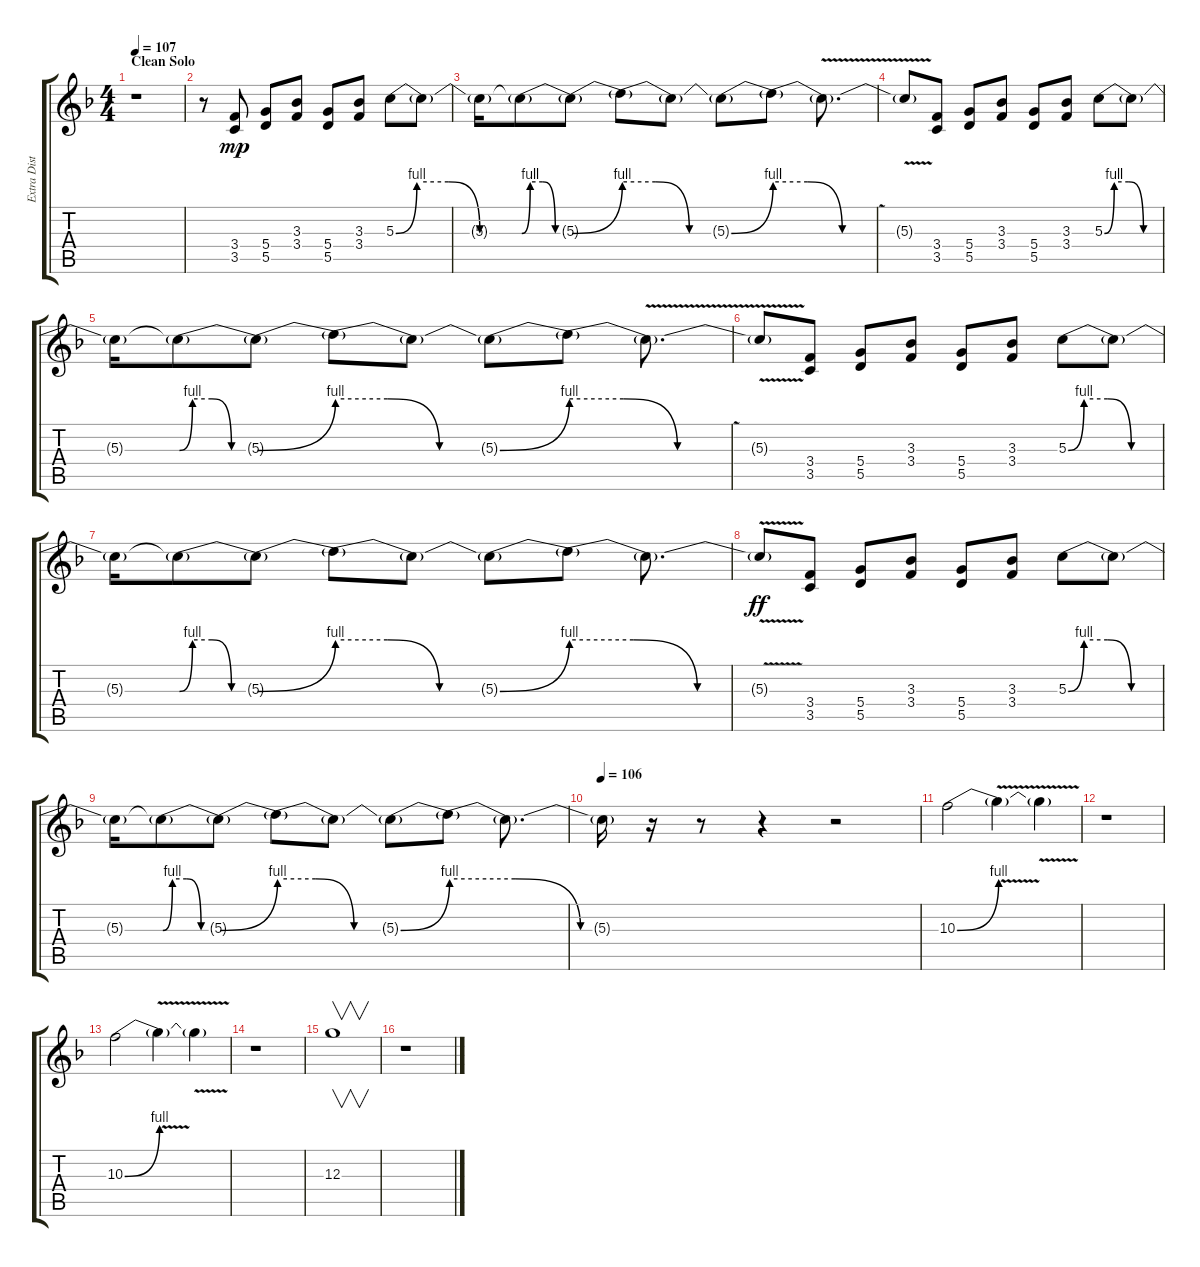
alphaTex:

\track ("Extra Dist. Gtr." "Extra Dist") {instrument distortionguitar}
\staff {score tabs}
\tuning (E4 B3 G3 D3 A2 E2) {hide}
\ts (4 4)
\section ("" "Clean Solo")
\tempo 107
\clef g2
\ks f
r.1{dy mp} |
r.8 (3.4 3.5).8 (5.4 5.5).8 (3.3 3.4).8 (5.4 5.5).8 (3.3 3.4).8 5.3{be (custom 0 0 10 4 25 4 40 0 60 0)}.8 5.3{t}.8 |
5.3{t}.16 5.3{be (custom 0 0 10 4 25 4 40 0 60 0) t}.8 5.3{be (bend 0 0 60 4) t}.8 5.3{be (custom 0 4 20 4 40 0 60 0) t}.8 5.3{t}.8 5.3{be (bend 0 0 60 4) t}.8 5.3{be (custom 0 4 20 4 40 0 60 0) t}.8 5.3{v t}.8{d} |
5.3{v t}.8 (3.4 3.5).8 (5.4 5.5).8 (3.3 3.4).8 (5.4 5.5).8 (3.3 3.4).8 5.3{be (custom 0 0 10 4 25 4 40 0 60 0)}.8 5.3{t}.8 |
5.3{t}.16 5.3{be (custom 0 0 10 4 25 4 40 0 60 0) t}.8 5.3{be (bend 0 0 60 4) t}.8 5.3{be (custom 0 4 20 4 40 0 60 0) t}.8 5.3{t}.8 5.3{be (bend 0 0 60 4) t}.8 5.3{be (custom 0 4 20 4 40 0 60 0) t}.8 5.3{v t}.8{d} |
5.3{v t}.8 (3.4 3.5).8 (5.4 5.5).8 (3.3 3.4).8 (5.4 5.5).8 (3.3 3.4).8 5.3{be (custom 0 0 10 4 25 4 40 0 60 0)}.8 5.3{t}.8 |
5.3{t}.16 5.3{be (custom 0 0 10 4 25 4 40 0 60 0) t}.8 5.3{be (bend 0 0 60 4) t}.8 5.3{be (custom 0 4 20 4 40 0 60 0) t}.8 5.3{t}.8 5.3{be (bend 0 0 60 4) t}.8 5.3{be (custom 0 4 20 4 40 0 60 0) t}.8 5.3{t}.8{d} |
5.3{v t}.8{dy ff} (3.4 3.5).8 (5.4 5.5).8 (3.3 3.4).8 (5.4 5.5).8 (3.3 3.4).8 5.3{be (custom 0 0 10 4 25 4 40 0 60 0)}.8 5.3{t}.8 |
5.3{t}.16 5.3{be (custom 0 0 10 4 25 4 40 0 60 0) t}.8 5.3{be (bend 0 0 60 4) t}.8 5.3{be (custom 0 4 20 4 40 0 60 0) t}.8 5.3{t}.8 5.3{be (bend 0 0 60 4) t}.8 5.3{be (custom 0 4 20 4 40 0 60 0) t}.8 5.3{t}.8{d} |
\tempo 106
5.3{t}.16 r.16 r.8 r.4 r.2 |
10.3{be (bend 0 0 60 4)}.2 10.3{v t}.4 10.3{v t}.4 |
r.1 |
10.3{be (bend 0 0 60 4)}.2 10.3{v t}.4 10.3{v t}.4 |
r.1 |
12.3.1{v} |
r.1
